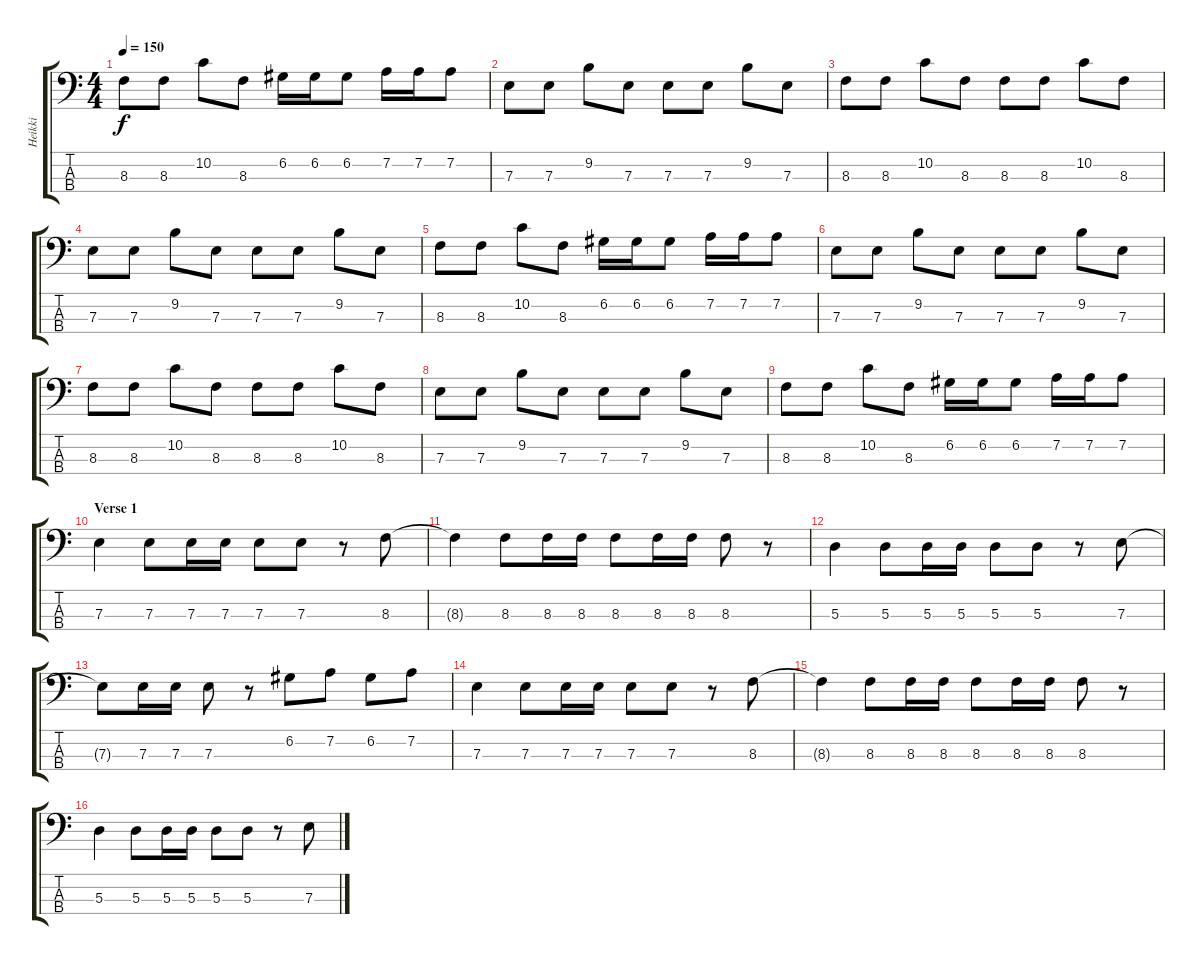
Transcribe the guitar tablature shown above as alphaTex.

\track ("Heikki" "Heikki") {instrument electricbassfinger}
\staff {score tabs}
\tuning (G2 D2 A1 E1) {hide}
\ts (4 4)
\tempo 150
\clef f4
\ks c
8.3.8{dy f} 8.3.8 10.2.8 8.3.8 6.2.16 6.2.16 6.2.8 7.2.16 7.2.16 7.2.8 |
7.3.8 7.3.8 9.2.8 7.3.8 7.3.8 7.3.8 9.2.8 7.3.8 |
8.3.8 8.3.8 10.2.8 8.3.8 8.3.8 8.3.8 10.2.8 8.3.8 |
7.3.8 7.3.8 9.2.8 7.3.8 7.3.8 7.3.8 9.2.8 7.3.8 |
8.3.8 8.3.8 10.2.8 8.3.8 6.2.16 6.2.16 6.2.8 7.2.16 7.2.16 7.2.8 |
7.3.8 7.3.8 9.2.8 7.3.8 7.3.8 7.3.8 9.2.8 7.3.8 |
8.3.8 8.3.8 10.2.8 8.3.8 8.3.8 8.3.8 10.2.8 8.3.8 |
7.3.8 7.3.8 9.2.8 7.3.8 7.3.8 7.3.8 9.2.8 7.3.8 |
8.3.8 8.3.8 10.2.8 8.3.8 6.2.16 6.2.16 6.2.8 7.2.16 7.2.16 7.2.8 |
\section ("" "Verse 1")
7.3.4 7.3.8 7.3.16 7.3.16 7.3.8 7.3.8 r.8 8.3.8 |
8.3{t}.4 8.3.8 8.3.16 8.3.16 8.3.8 8.3.16 8.3.16 8.3.8 r.8 |
5.3.4 5.3.8 5.3.16 5.3.16 5.3.8 5.3.8 r.8 7.3.8 |
7.3{t}.8 7.3.16 7.3.16 7.3.8 r.8 6.2.8 7.2.8 6.2.8 7.2.8 |
7.3.4 7.3.8 7.3.16 7.3.16 7.3.8 7.3.8 r.8 8.3.8 |
8.3{t}.4 8.3.8 8.3.16 8.3.16 8.3.8 8.3.16 8.3.16 8.3.8 r.8 |
5.3.4 5.3.8 5.3.16 5.3.16 5.3.8 5.3.8 r.8 7.3.8
